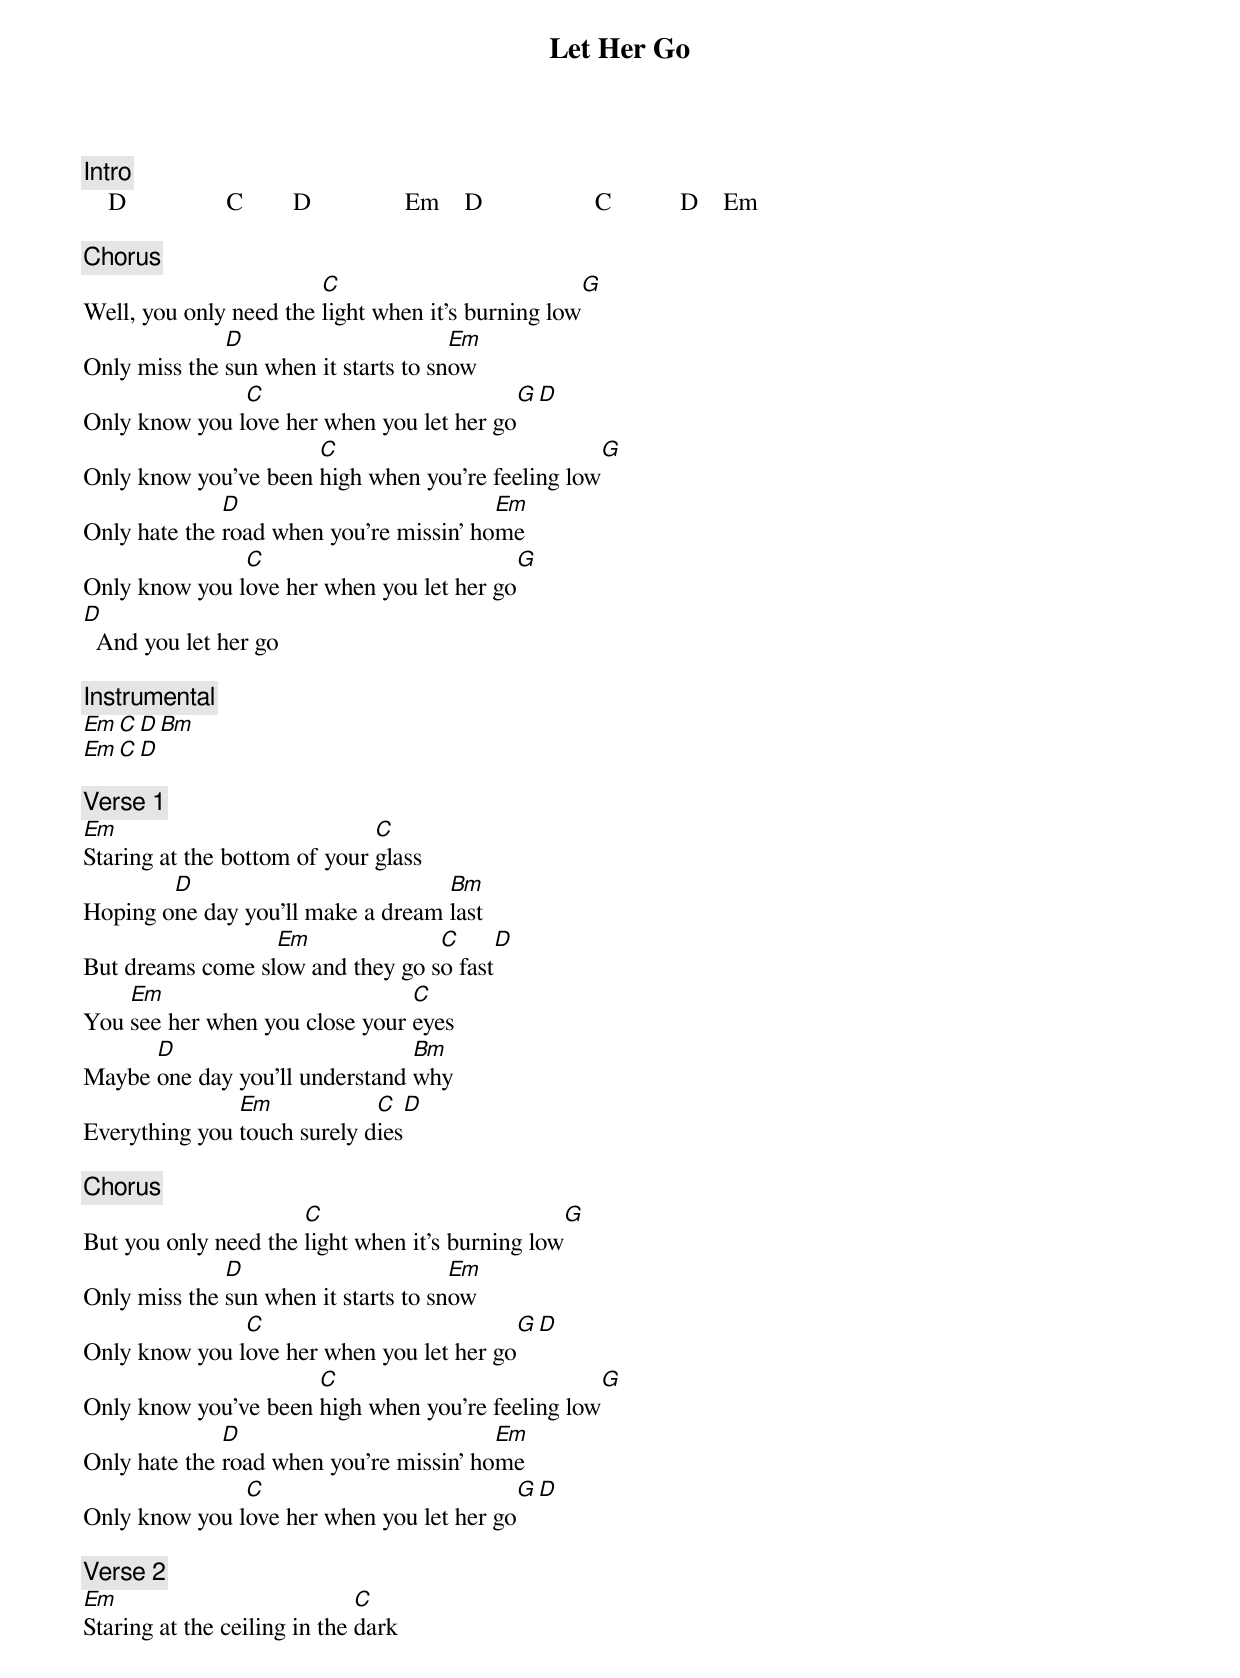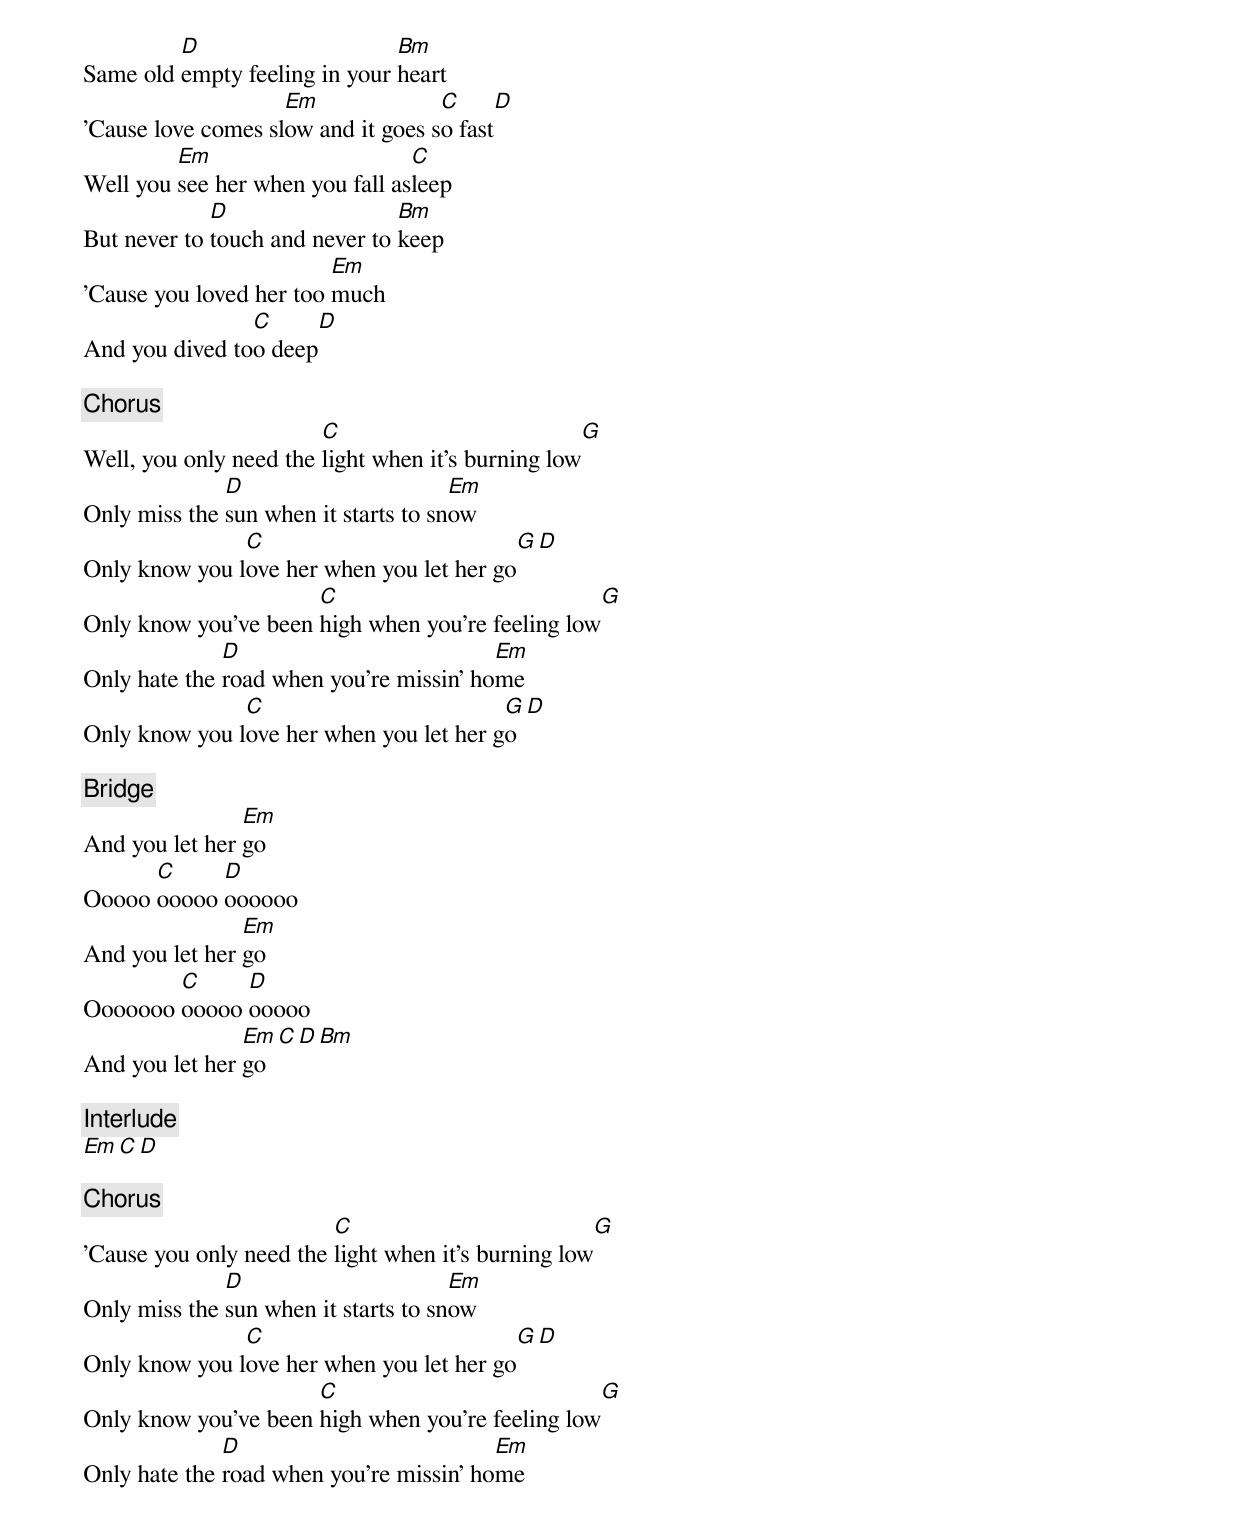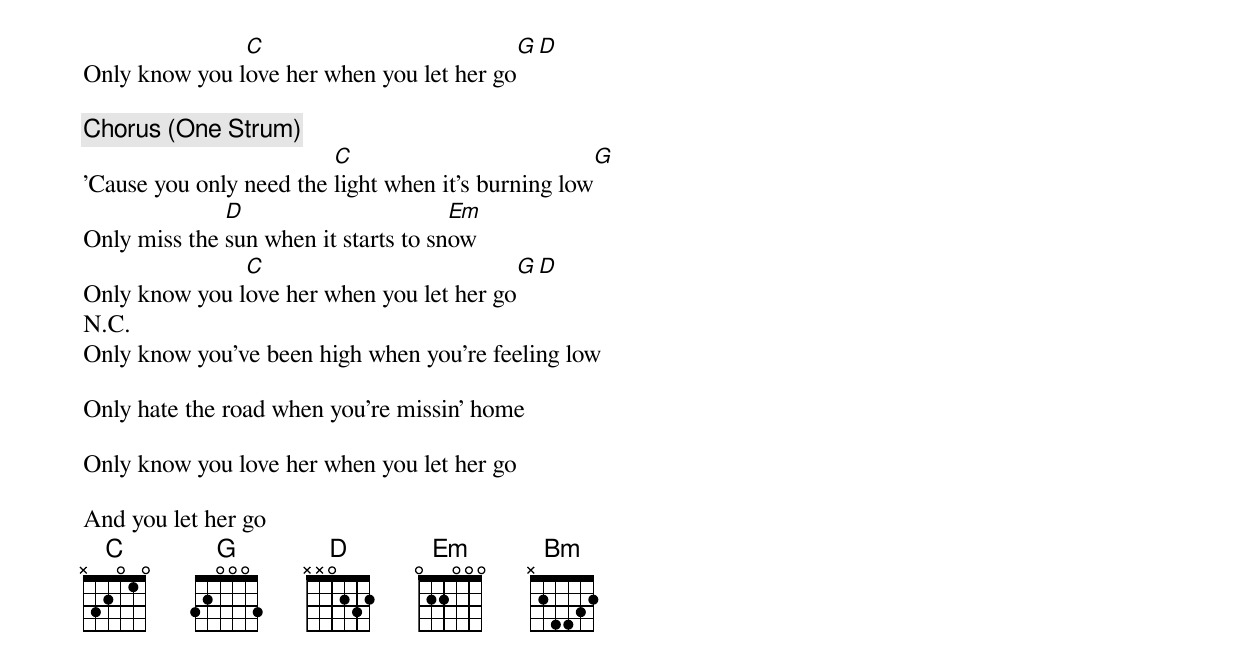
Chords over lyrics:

Let Her Go

[Intro]
    D                C        D               Em    D                  C           D    Em

[Chorus]
                        C                           G
Well, you only need the light when it's burning low
              D                       Em
Only miss the sun when it starts to snow
               C                           G       D
Only know you love her when you let her go
                      C                            G
Only know you've been high when you're feeling low
              D                          Em
Only hate the road when you're missin' home
               C                           G
Only know you love her when you let her go
D
  And you let her go

[Instrumental]
Em   C   D   Bm
Em   C   D

[Verse 1]
Em                            C
Staring at the bottom of your glass
        D                          Bm
Hoping one day you'll make a dream last
                  Em              C          D
But dreams come slow and they go so fast
    Em                          C
You see her when you close your eyes
      D                         Bm
Maybe one day you'll understand why
               Em            C        D
Everything you touch surely dies

[Chorus]
                      C                           G
But you only need the light when it's burning low
              D                       Em
Only miss the sun when it starts to snow
               C                           G       D
Only know you love her when you let her go
                      C                            G
Only know you've been high when you're feeling low
              D                          Em
Only hate the road when you're missin' home
               C                           G       D
Only know you love her when you let her go

[Verse 2]
Em                            C
Staring at the ceiling in the dark
         D                     Bm
Same old empty feeling in your heart
                    Em              C       D
'Cause love comes slow and it goes so fast
         Em                      C
Well you see her when you fall asleep
             D                  Bm
But never to touch and never to keep
                         Em
'Cause you loved her too much
                C        D
And you dived too deep

[Chorus]
                        C                           G
Well, you only need the light when it's burning low
              D                       Em
Only miss the sun when it starts to snow
               C                           G       D
Only know you love her when you let her go
                      C                           G
Only know you've been high when you're feeling low
              D                          Em
Only hate the road when you're missin' home
               C                         G       D
Only know you love her when you let her go

[Bridge]
                Em
And you let her go
      C     D
Ooooo ooooo oooooo
                Em
And you let her go
        C     D
Ooooooo ooooo ooooo
                Em         C    D   Bm
And you let her go

[Interlude]
Em    C    D

[Chorus]
                         C                           G
'Cause you only need the light when it's burning low
              D                       Em
Only miss the sun when it starts to snow
               C                          G       D
Only know you love her when you let her go
                      C                            G
Only know you've been high when you're feeling low
              D                          Em
Only hate the road when you're missin' home
               C                          G       D
Only know you love her when you let her go

[Chorus] (One Strum)
                         C                           G
'Cause you only need the light when it's burning low
              D                       Em
Only miss the sun when it starts to snow
               C                           G       D
Only know you love her when you let her go
N.C.
Only know you've been high when you're feeling low

Only hate the road when you're missin' home

Only know you love her when you let her go

And you let her go
